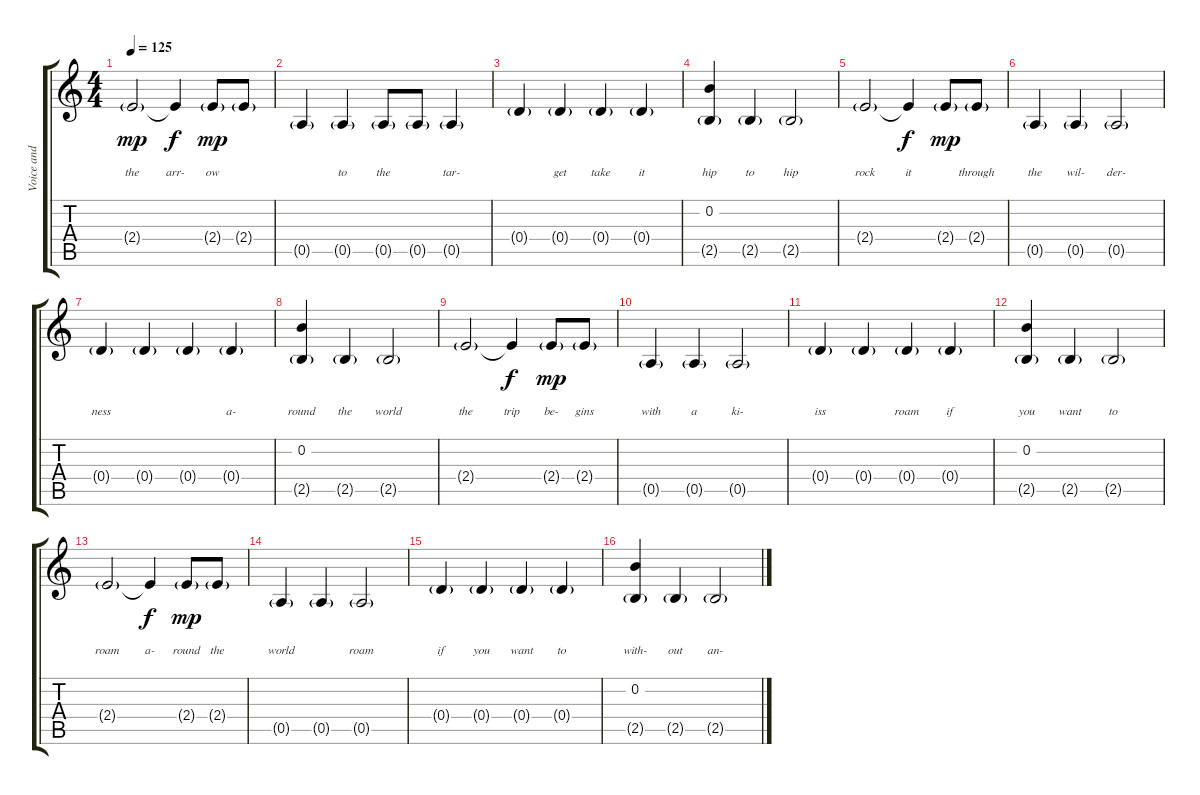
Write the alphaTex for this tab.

\track ("Voice and Lyrics" "Voice and ") {instrument electricguitarjazz}
\staff {score tabs}
\tuning (E4 B3 G3 D3 A2 E2) {hide}
\ts (4 4)
\tempo 125
\clef g2
\ks c
2.4{g}.2{lyrics (0 "") lyrics (1 "") lyrics (2 "") lyrics (3 "the") lyrics (4 "") dy mp} 2.4{t}.4{lyrics (0 "") lyrics (1 "") lyrics (2 "") lyrics (3 "arr-") lyrics (4 "") dy f} 2.4{g}.8{lyrics (0 "") lyrics (1 "") lyrics (2 "") lyrics (3 "ow") lyrics (4 "") dy mp} 2.4{g}.8{lyrics (0 "") lyrics (1 "") lyrics (2 "") lyrics (3 " ") lyrics (4 "")} |
0.5{g}.4{lyrics (0 "") lyrics (1 "") lyrics (2 "") lyrics (3 " ") lyrics (4 "")} 0.5{g}.4{lyrics (0 "") lyrics (1 "") lyrics (2 "") lyrics (3 "to") lyrics (4 "")} 0.5{g}.8{lyrics (0 "") lyrics (1 "") lyrics (2 "") lyrics (3 "the") lyrics (4 "")} 0.5{g}.8{lyrics (0 "") lyrics (1 "") lyrics (2 "") lyrics (3 " ") lyrics (4 "")} 0.5{g}.4{lyrics (0 "") lyrics (1 "") lyrics (2 "") lyrics (3 "tar-") lyrics (4 "")} |
0.4{g}.4{lyrics (0 "") lyrics (1 "") lyrics (2 "") lyrics (3 " ") lyrics (4 "")} 0.4{g}.4{lyrics (0 "") lyrics (1 "") lyrics (2 "") lyrics (3 "get") lyrics (4 "")} 0.4{g}.4{lyrics (0 "") lyrics (1 "") lyrics (2 "") lyrics (3 "take") lyrics (4 "")} 0.4{g}.4{lyrics (0 "") lyrics (1 "") lyrics (2 "") lyrics (3 "it") lyrics (4 "")} |
(0.2 2.5{g}).4{lyrics (0 "") lyrics (1 "") lyrics (2 "") lyrics (3 "hip") lyrics (4 "")} 2.5{g}.4{lyrics (0 "") lyrics (1 "") lyrics (2 "") lyrics (3 "to") lyrics (4 "")} 2.5{g}.2{lyrics (0 "") lyrics (1 "") lyrics (2 "") lyrics (3 "hip") lyrics (4 "")} |
2.4{g}.2{lyrics (0 "") lyrics (1 "") lyrics (2 "") lyrics (3 "rock") lyrics (4 "")} 2.4{t}.4{lyrics (0 "") lyrics (1 "") lyrics (2 "") lyrics (3 "it") lyrics (4 "") dy f} 2.4{g}.8{lyrics (0 "") lyrics (1 "") lyrics (2 "") lyrics (3 "") lyrics (4 "") dy mp} 2.4{g}.8{lyrics (0 "") lyrics (1 "") lyrics (2 "") lyrics (3 "through") lyrics (4 "")} |
0.5{g}.4{lyrics (0 "") lyrics (1 "") lyrics (2 "") lyrics (3 "the") lyrics (4 "")} 0.5{g}.4{lyrics (0 "") lyrics (1 "") lyrics (2 "") lyrics (3 "wil-") lyrics (4 "")} 0.5{g}.2{lyrics (0 "") lyrics (1 "") lyrics (2 "") lyrics (3 "der-") lyrics (4 "")} |
0.4{g}.4{lyrics (0 "") lyrics (1 "") lyrics (2 "") lyrics (3 "ness") lyrics (4 "")} 0.4{g}.4{lyrics (0 "") lyrics (1 "") lyrics (2 "") lyrics (3 "") lyrics (4 "")} 0.4{g}.4{lyrics (0 "") lyrics (1 "") lyrics (2 "") lyrics (3 " ") lyrics (4 "")} 0.4{g}.4{lyrics (0 "") lyrics (1 "") lyrics (2 "") lyrics (3 "a-") lyrics (4 "")} |
(0.2 2.5{g}).4{lyrics (0 "") lyrics (1 "") lyrics (2 "") lyrics (3 "round") lyrics (4 "")} 2.5{g}.4{lyrics (0 "") lyrics (1 "") lyrics (2 "") lyrics (3 "the") lyrics (4 "")} 2.5{g}.2{lyrics (0 "") lyrics (1 "") lyrics (2 "") lyrics (3 "world") lyrics (4 "")} |
2.4{g}.2{lyrics (0 "") lyrics (1 "") lyrics (2 "") lyrics (3 "the") lyrics (4 "")} 2.4{t}.4{lyrics (0 "") lyrics (1 "") lyrics (2 "") lyrics (3 "trip") lyrics (4 "") dy f} 2.4{g}.8{lyrics (0 "") lyrics (1 "") lyrics (2 "") lyrics (3 "be-") lyrics (4 "") dy mp} 2.4{g}.8{lyrics (0 "") lyrics (1 "") lyrics (2 "") lyrics (3 "gins") lyrics (4 "")} |
0.5{g}.4{lyrics (0 "") lyrics (1 "") lyrics (2 "") lyrics (3 "with") lyrics (4 "")} 0.5{g}.4{lyrics (0 "") lyrics (1 "") lyrics (2 "") lyrics (3 "a") lyrics (4 "")} 0.5{g}.2{lyrics (0 "") lyrics (1 "") lyrics (2 "") lyrics (3 "ki-") lyrics (4 "")} |
0.4{g}.4{lyrics (0 "") lyrics (1 "") lyrics (2 "") lyrics (3 "iss") lyrics (4 "")} 0.4{g}.4{lyrics (0 "") lyrics (1 "") lyrics (2 "") lyrics (3 " ") lyrics (4 "")} 0.4{g}.4{lyrics (0 "") lyrics (1 "") lyrics (2 "") lyrics (3 "roam") lyrics (4 "")} 0.4{g}.4{lyrics (0 "") lyrics (1 "") lyrics (2 "") lyrics (3 "if") lyrics (4 "")} |
(0.2 2.5{g}).4{lyrics (0 "") lyrics (1 "") lyrics (2 "") lyrics (3 "you") lyrics (4 "")} 2.5{g}.4{lyrics (0 "") lyrics (1 "") lyrics (2 "") lyrics (3 "want") lyrics (4 "")} 2.5{g}.2{lyrics (0 "") lyrics (1 "") lyrics (2 "") lyrics (3 "to") lyrics (4 "")} |
2.4{g}.2{lyrics (0 "") lyrics (1 "") lyrics (2 "") lyrics (3 "roam") lyrics (4 "")} 2.4{t}.4{lyrics (0 "") lyrics (1 "") lyrics (2 "") lyrics (3 "a-") lyrics (4 "") dy f} 2.4{g}.8{lyrics (0 "") lyrics (1 "") lyrics (2 "") lyrics (3 "round") lyrics (4 "") dy mp} 2.4{g}.8{lyrics (0 "") lyrics (1 "") lyrics (2 "") lyrics (3 "the") lyrics (4 "")} |
0.5{g}.4{lyrics (0 "") lyrics (1 "") lyrics (2 "") lyrics (3 "world") lyrics (4 "")} 0.5{g}.4{lyrics (0 "") lyrics (1 "") lyrics (2 "") lyrics (3 " ") lyrics (4 "")} 0.5{g}.2{lyrics (0 "") lyrics (1 "") lyrics (2 "") lyrics (3 "roam") lyrics (4 "")} |
0.4{g}.4{lyrics (0 "") lyrics (1 "") lyrics (2 "") lyrics (3 "if") lyrics (4 "")} 0.4{g}.4{lyrics (0 "") lyrics (1 "") lyrics (2 "") lyrics (3 "you") lyrics (4 "")} 0.4{g}.4{lyrics (0 "") lyrics (1 "") lyrics (2 "") lyrics (3 "want") lyrics (4 "")} 0.4{g}.4{lyrics (0 "") lyrics (1 "") lyrics (2 "") lyrics (3 "to") lyrics (4 "")} |
(0.2 2.5{g}).4{lyrics (0 "") lyrics (1 "") lyrics (2 "") lyrics (3 "with-") lyrics (4 "")} 2.5{g}.4{lyrics (0 "") lyrics (1 "") lyrics (2 "") lyrics (3 "out") lyrics (4 "")} 2.5{g}.2{lyrics (0 "") lyrics (1 "") lyrics (2 "") lyrics (3 "an-") lyrics (4 "")}
